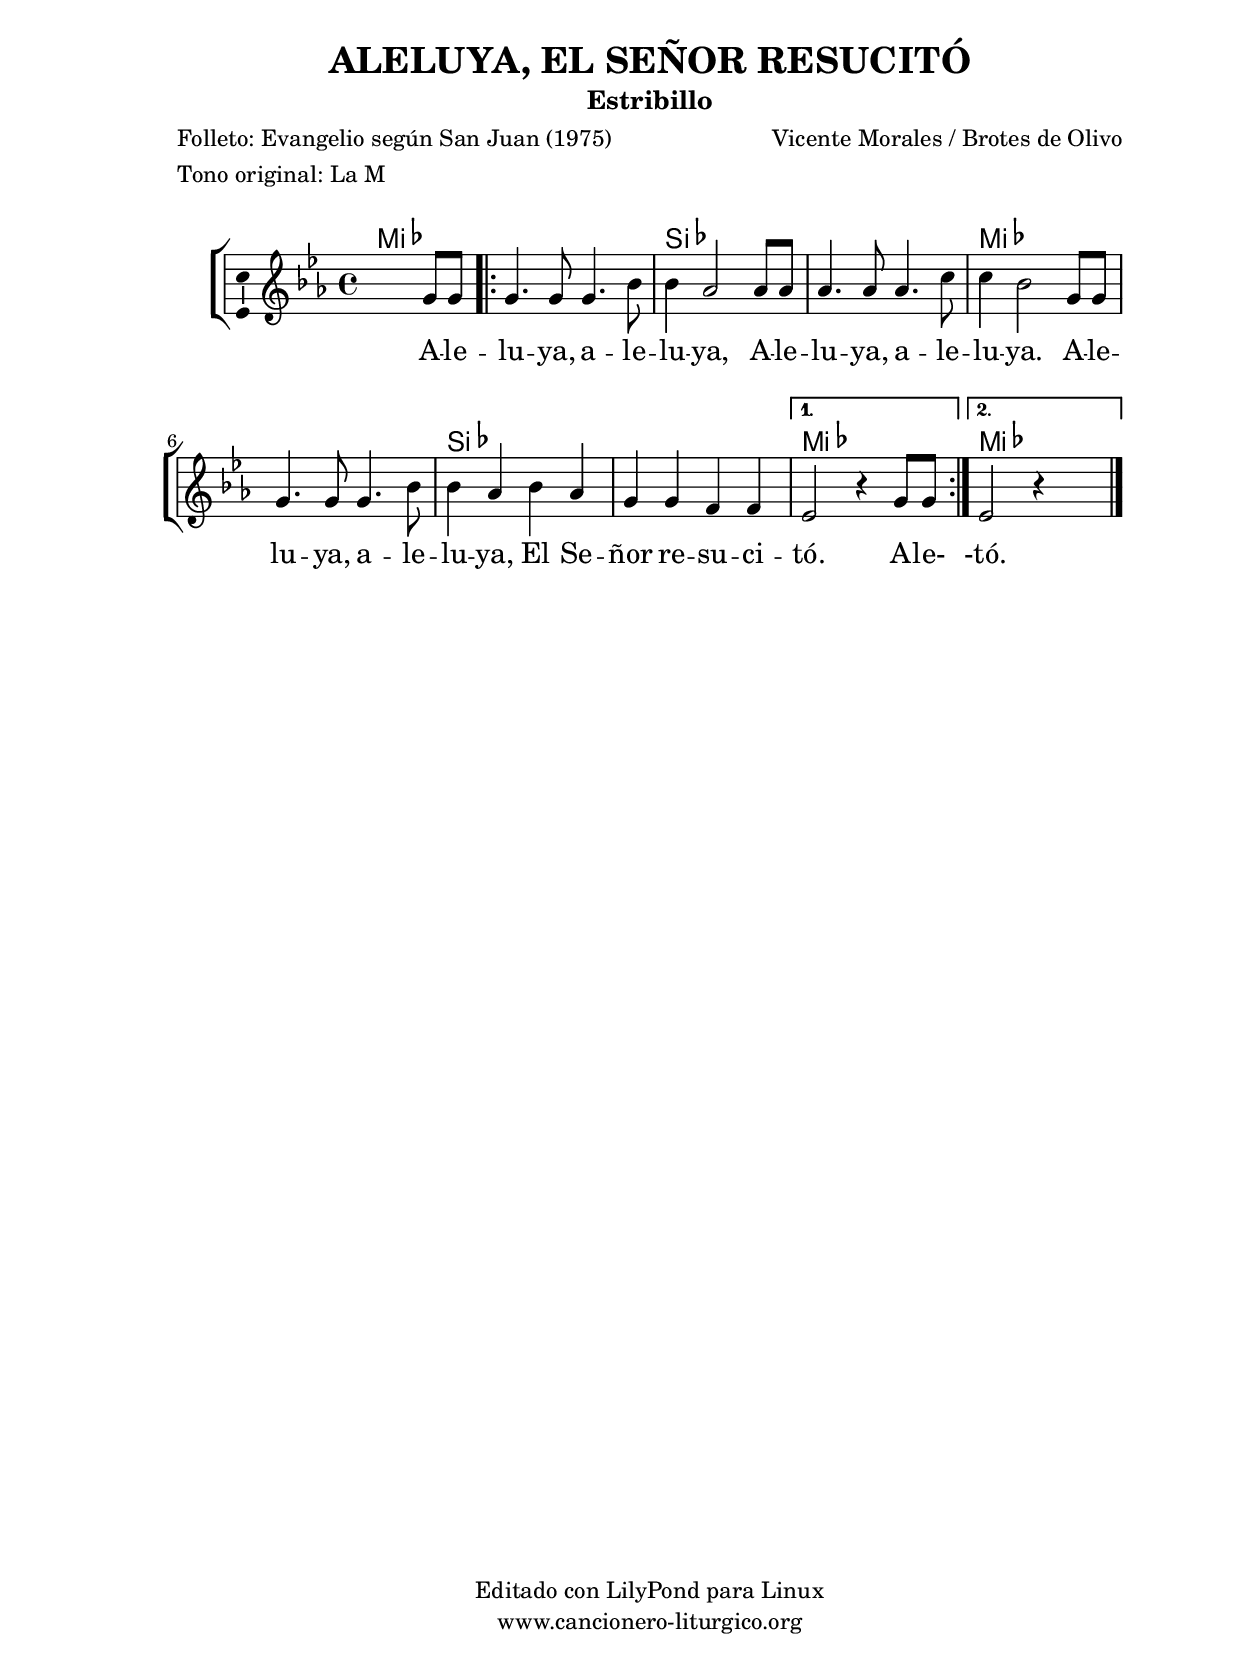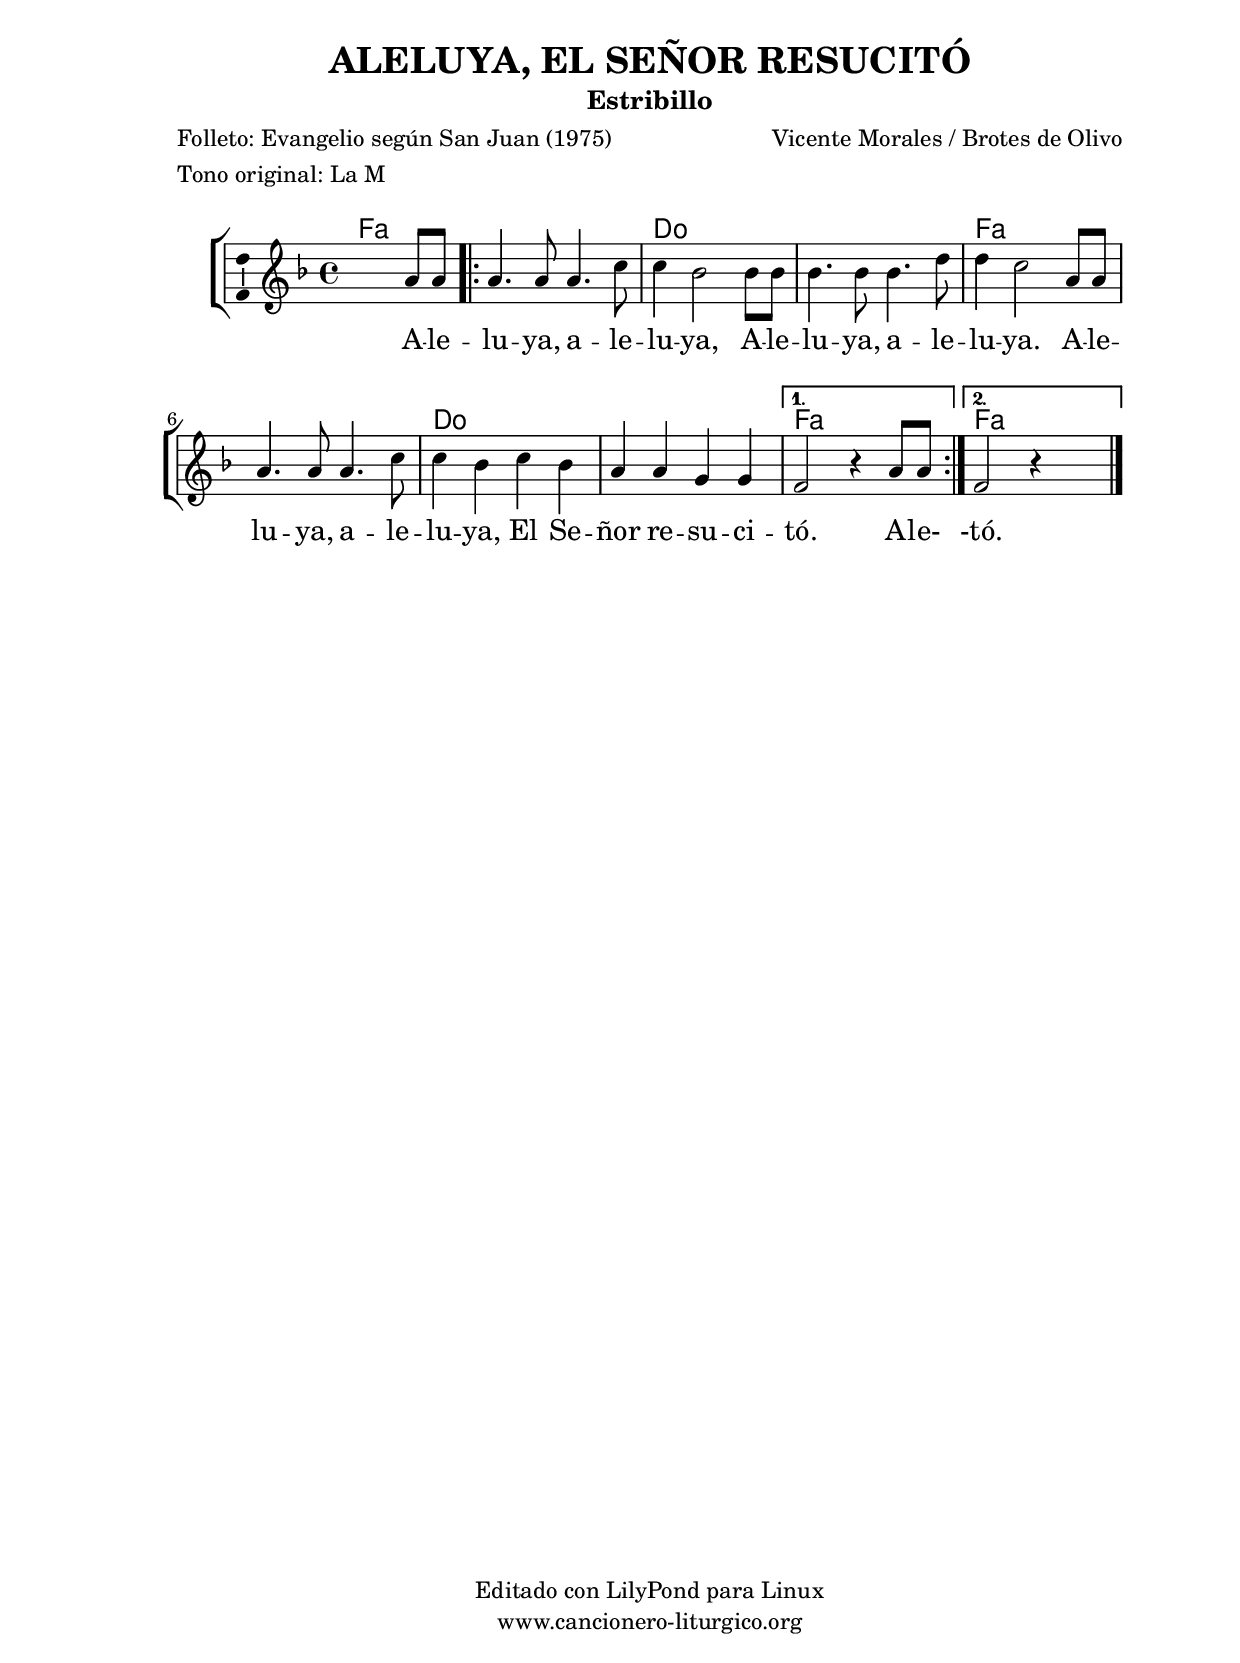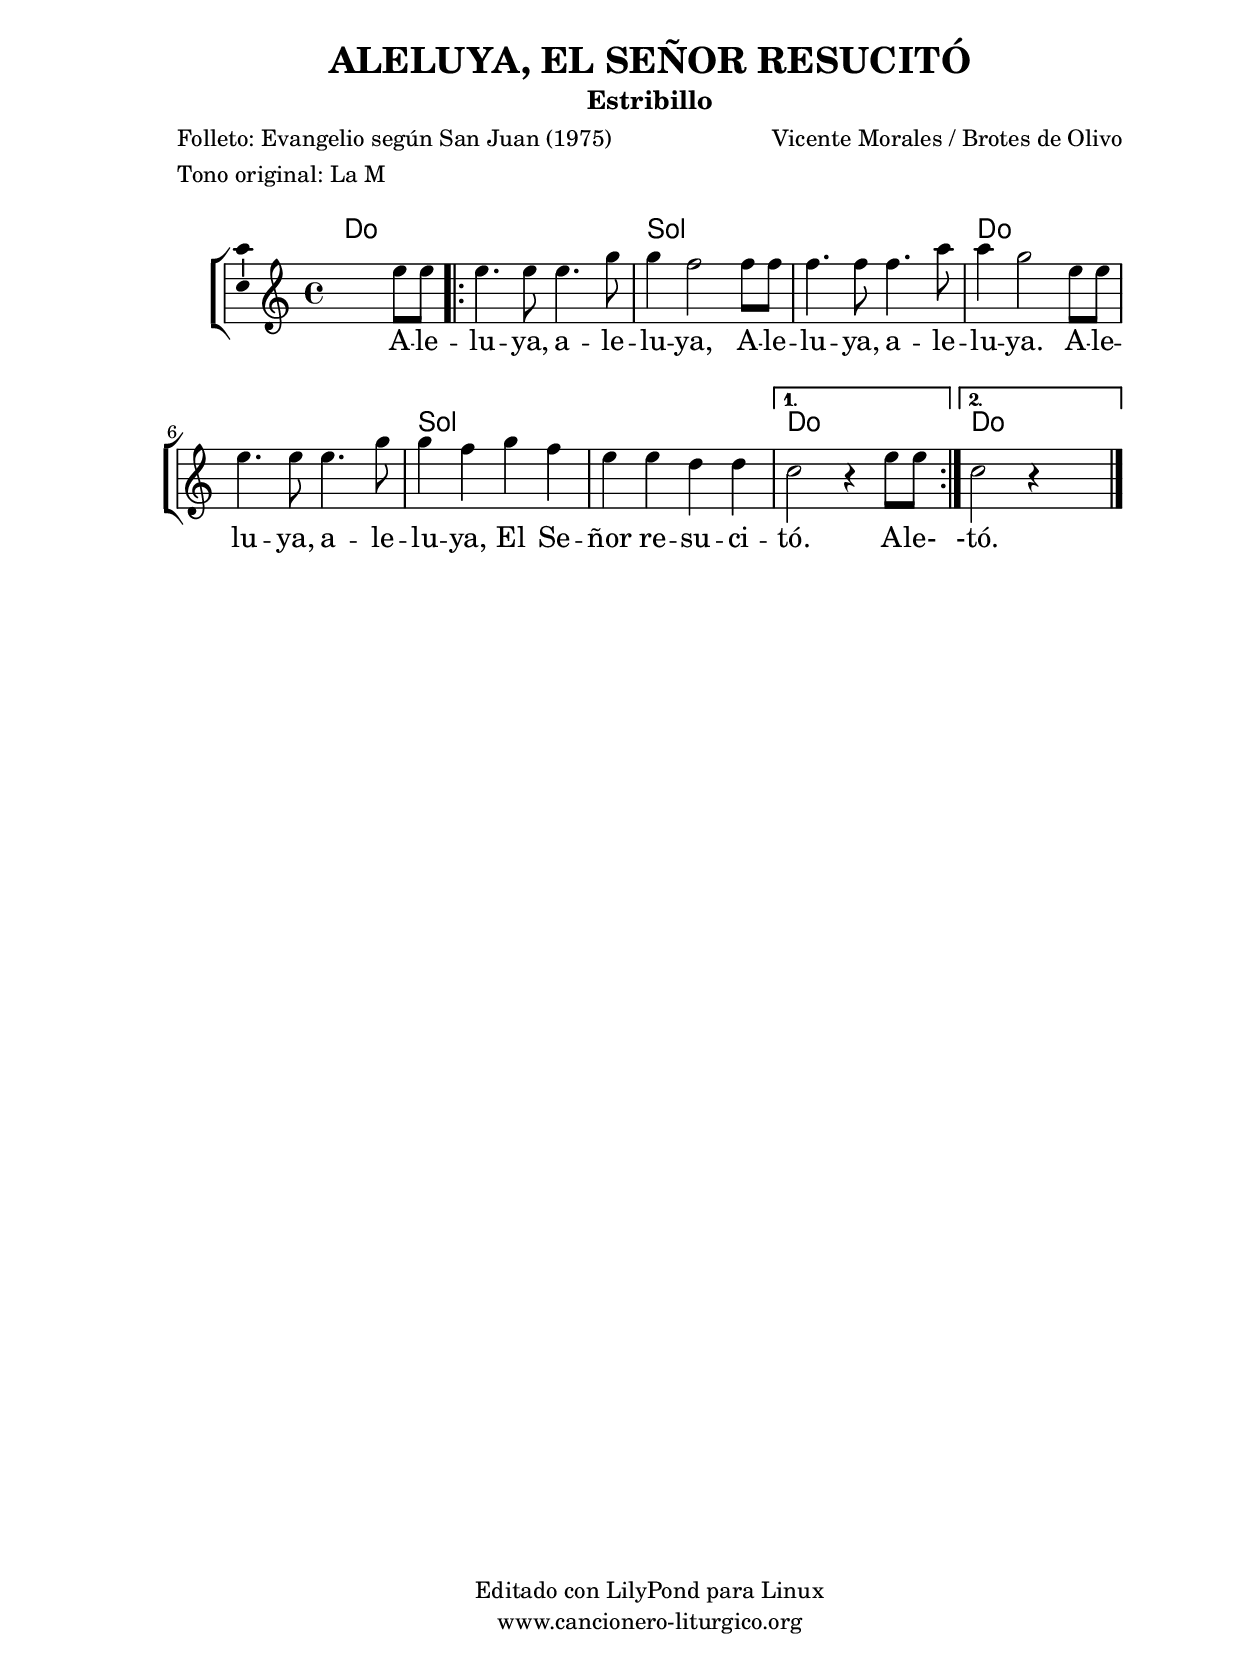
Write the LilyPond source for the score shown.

%
%para convertir .midi en .wav:
%timidity filename.midi -Ow -o finename.wav
%
%
%Para convertir de .wav a .mp3:
%lame -h -m j filename.wav
%
%
%para escuchar el midi:
%timidity nombrefichero.midi
%


%versión de lilypond para la que se ha escrito esta partitura:
\version "2.16.0"

	%Tamaño papel
	#(set-default-paper-size "a4")
	%Tamaño partitura
	#(set-global-staff-size 20)
	%No responde al pulsar sobre una nota
	#(ly:set-option 'point-and-click #f)

%parámetros del encabezamiento:
\header {
	title = "ALELUYA, EL SEÑOR RESUCITÓ"
	subtitle = "Estribillo"
	composer = "Vicente Morales / Brotes de Olivo"
	poet = "Folleto: Evangelio según San Juan (1975)"
	meter = "Tono original: La M"
	arranger = ""
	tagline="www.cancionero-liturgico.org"
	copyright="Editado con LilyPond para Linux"
	}

%parámetros asociados al papel:
\paper  {
	oddHeaderMarkup = \markup {\fill-line { \on-the-fly #not-first-page \fromproperty #'header:title \on-the-fly #not-first-page \fromproperty #'header:composer }}
	evenHeaderMarkup = \markup {\fill-line { \fromproperty #'header:composer \fromproperty #'header:title }}
	#(set-paper-size "a4")
	print-page-number = ##f
	first-page-number = 1
	print-first-page-number = ##f
%	head-separation = 3.0 \cm
	top-margin = 2.0 \cm
	bottom-margin = 0.5\cm
%%%	bottom-margin = 0.0\cm
	left-margin = 3.0 \cm
	line-width = 16.0 \cm 
	indent = 8\mm
	interscoreline = 2.\mm
	between-system-space = 15\mm
%	para que las partituras no llenen la hoja:
	ragged-bottom = ##t
%	idem para la última hoja:
	ragged-last-bottom = ##f
%	para que las partituras llenen el ancho del papel:
	ragged-last = ##f
	after-title-space = 2.5 \cm
%page-count=1
%system-count=8

	%Flexible Vertical Spacing
%	markup-markup-spacing =
%	#'((basic-distance . 15) (minimum-distance . 15) (padding . 3))
	markup-system-spacing =
	#'((basic-distance . 15) (minimum-distance . 15) (padding . 3))
	system-system-spacing =
	#'((basic-distance . 15) (minimum-distance . 15) (padding . 3))
	score-system-spacing =
	#'((basic-distance . 15) (minimum-distance . 15) (padding . 5))
%	top-system-spacing = % header
%	#'((basic-distance . 8) (minimum-distance . 0) (padding . 0))
%	top-markup-spacing =
%	#'((basic-distance . 20) (minimum-distance . 20) (padding . 0))
	last-bottom-spacing = % footer
	#'((basic-distance . 5) (minimum-distance . 5) (padding . 0))
%	score-markup-spacing =
%	#'((basic-distance . 16) (minimum-distance . 13) (padding . 0))

	}


%parámetros que afectan a toda la partitura:
global =  {
	%clave de sol (G):
	\clef G
	%armadura:
	\transpose a ees
	\key a \major
	\tempo 4=180
	\set Score.tempoHideNote = ##t
	}


acordes = {
	\italianChords
	\chordmode {
	\transpose a ees
{

a1
\repeat volta 2 {
a1 e s a s e s
}
\alternative{
{
a1
}
{
a1

}
}

	}
	}
}


melodia = 
	\transpose a ees
{
	\relative c''{

	\time 4/4

\phrasingSlurDashed

s2 s4 cis8 cis

\repeat volta 2 {
cis4. cis8 cis4. e8
e4 d2 d8 d
d4. d8 d4. fis8
fis4 e2 cis8 cis
cis4. cis8 cis4. e8
e4 d4 e d
cis cis b b
}

\alternative{
{
a2 r4 cis8 cis
}
{
a2 r4 s4
}
}

	\bar "|."
	}
	}


texto = \lyricmode {
A -- le -- lu -- ya, a -- le -- lu -- ya,
A -- le -- lu -- ya, a -- le -- lu -- ya.
A -- le -- lu -- ya, a -- le -- lu -- ya,
El Se -- ñor re -- su -- ci -- tó.
A -- le- -tó.

	}


acordesStaff = \context ChordNames = acordesStaff <<
	\set chordChanges = ##t
	\acordes
	>>


vozStaff = \context Voice = vozStaff
\with {\consists "Ambitus_engraver"}
<<
%	\set Staff.instrumentName = ""
%	\set Staff.shortInstrumentName = ""
%	\set Staff.midiInstrument = #"clarinet"
%	\set Staff.midiInstrument = #"cello"
	\set Staff.midiInstrument = #"flute"
%	\set Staff.midiInstrument = #"electric guitar (jazz)"
%	\set Staff.midiInstrument = #"english horn"
%	\set Staff.midiInstrument = #"violin"
%	\set Staff.midiInstrument = #"glockenspiel"
	\set Staff.midiMinimumVolume = #0.7
	\set Staff.midiMaximumVolume = #0.9
	\global
	\melodia
	>>


textoStaff = \context Lyrics = textoStaff <<
	\lyricsto vozStaff \texto
	>>


\book {
	\score {
		\context ChoirStaff {
			\override StaffGroup.SystemStartBracket #'collapse-height = #1
			\override Score.SystemStartBar #'collapse-height = #1
			<<
			\acordesStaff
			\vozStaff
			\textoStaff
			>>
			}
		\layout {
	    		\context {
				\Lyrics
				\override LyricText #'font-size = #2
				}
	   		 \context {
				\Score
				\override StaffSymbol #'staff-space = #(magstep +3)
				}
			}
		}
	\score {
		\unfoldRepeats
		\context ChoirStaff {
			<<
			\acordesStaff
			\vozStaff
			>>
			}
		\midi {
	  		\context {
	  			\Score
				tempoWholesPerMinute = #(ly:make-moment 70 4)
				}
			}
		}
	}



#(define output-suffix "C")
\book {
	\score {
		\context ChoirStaff {
			\override StaffGroup.SystemStartBracket #'collapse-height = #1
			\override Score.SystemStartBar #'collapse-height = #1
\transpose c d
			<<
			\acordesStaff
			\vozStaff
			\textoStaff
			>>
			}
		\layout {
	    		\context {
				\Lyrics
				\override LyricText #'font-size = #2
				}
	   		 \context {
				\Score
				\override StaffSymbol #'staff-space = #(magstep +3)
				}
			}
		}
	}

#(define output-suffix "S")
\book {
	\score {
		\context ChoirStaff {
			\override StaffGroup.SystemStartBracket #'collapse-height = #1
			\override Score.SystemStartBar #'collapse-height = #1
\transpose c a
			<<
			\acordesStaff
			\vozStaff
			\textoStaff
			>>
			}
		\layout {
	    		\context {
				\Lyrics
				\override LyricText #'font-size = #2
				}
	   		 \context {
				\Score
				\override StaffSymbol #'staff-space = #(magstep +3)
				}
			}
		}
	}


